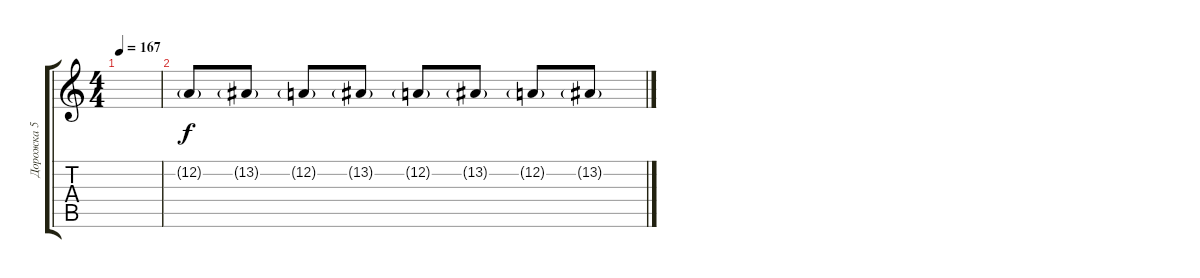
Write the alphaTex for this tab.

\track ("Дорожка 5" "Дорожка 5") {instrument pizzicatostrings}
\staff {score tabs}
\tuning (D4 A3 F3 C3 G2 D2) {hide}
\ts (4 4)
\tempo 167
\clef g2
\ks c
|
12.2{g}.8 13.2{g}.8 12.2{g}.8 13.2{g}.8 12.2{g}.8 13.2{g}.8 12.2{g}.8 13.2{g}.8
